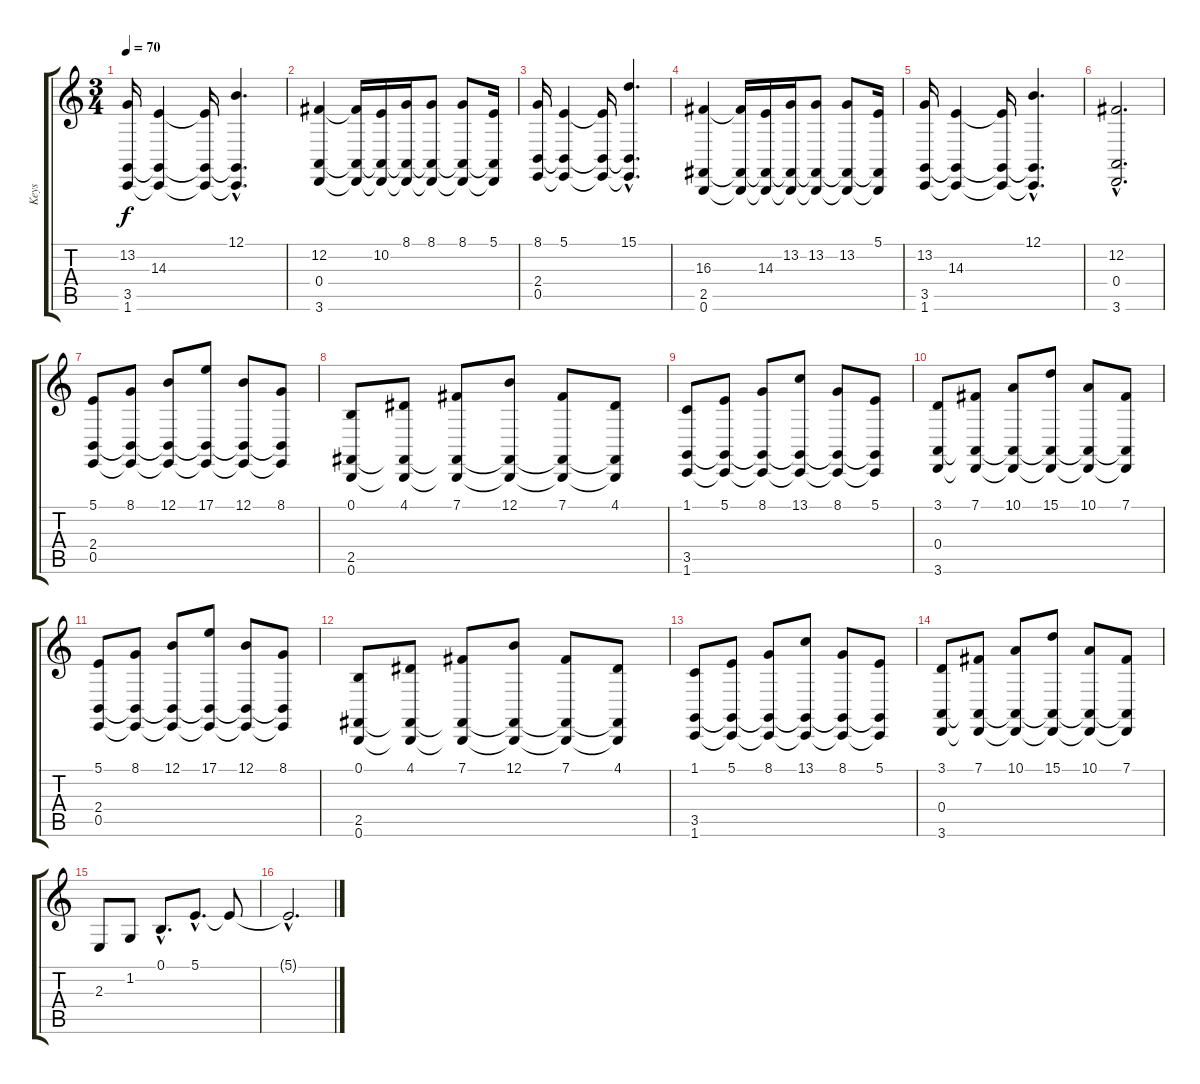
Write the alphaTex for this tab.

\track ("Keys" "Keys") {instrument acousticgrandpiano}
\staff {score tabs}
\tuning (B3 Gb3 D3 A2 E2 B1) {hide}
\ts (3 4)
\tempo 70
\clef g2
\ks c
(13.2 3.5 1.6).16{dy f} (14.3 3.5{t} 1.6{t}).4 (14.3{t} 3.5{t} 1.6{t}).16 (12.1{hac} 3.5{hac t} 1.6{hac t}).4{d} |
(12.2 0.4 3.6).4 (12.2{t} 0.4{t} 3.6{t}).16 (10.2 0.4{t} 3.6{t}).16 (8.1 0.4{t} 3.6{t}).16 (8.1 0.4{t} 3.6{t}).8 (8.1 0.4{t} 3.6{t}).8 (5.1 0.4{t} 3.6{t}).16 |
(8.1 2.4 0.5).16 (5.1 2.4{t} 0.5{t}).4 (5.1{t} 2.4{t} 0.5{t}).16 (15.1{hac} 2.4{hac t} 0.5{hac t}).4{d} |
(16.3 2.5 0.6).4 (16.3{t} 2.5{t} 0.6{t}).16 (14.3 2.5{t} 0.6{t}).16 (13.2 2.5{t} 0.6{t}).16 (13.2 2.5{t} 0.6{t}).8 (13.2 2.5{t} 0.6{t}).8 (5.1 2.5{t} 0.6{t}).16 |
(13.2 3.5 1.6).16 (14.3 3.5{t} 1.6{t}).4 (14.3{t} 3.5{t} 1.6{t}).16 (12.1{hac} 3.5{hac t} 1.6{hac t}).4{d} |
(12.2{hac} 0.4{hac} 3.6{hac}).2{d} |
(5.1 2.4 0.5).8 (8.1 2.4{t} 0.5{t}).8 (12.1 2.4{t} 0.5{t}).8 (17.1 2.4{t} 0.5{t}).8 (12.1 2.4{t} 0.5{t}).8 (8.1 2.4{t} 0.5{t}).8 |
(0.1 2.5 0.6).8 (4.1 2.5{t} 0.6{t}).8 (7.1 2.5{t} 0.6{t}).8 (12.1 2.5{t} 0.6{t}).8 (7.1 2.5{t} 0.6{t}).8 (4.1 2.5{t} 0.6{t}).8 |
(1.1 3.5 1.6).8 (5.1 3.5{t} 1.6{t}).8 (8.1 3.5{t} 1.6{t}).8 (13.1 3.5{t} 1.6{t}).8 (8.1 3.5{t} 1.6{t}).8 (5.1 3.5{t} 1.6{t}).8 |
(3.1 0.4 3.6).8 (7.1 0.4{t} 3.6{t}).8 (10.1 0.4{t} 3.6{t}).8 (15.1 0.4{t} 3.6{t}).8 (10.1 0.4{t} 3.6{t}).8 (7.1 0.4{t} 3.6{t}).8 |
(5.1 2.4 0.5).8 (8.1 2.4{t} 0.5{t}).8 (12.1 2.4{t} 0.5{t}).8 (17.1 2.4{t} 0.5{t}).8 (12.1 2.4{t} 0.5{t}).8 (8.1 2.4{t} 0.5{t}).8 |
(0.1 2.5 0.6).8 (4.1 2.5{t} 0.6{t}).8 (7.1 2.5{t} 0.6{t}).8 (12.1 2.5{t} 0.6{t}).8 (7.1 2.5{t} 0.6{t}).8 (4.1 2.5{t} 0.6{t}).8 |
(1.1 3.5 1.6).8 (5.1 3.5{t} 1.6{t}).8 (8.1 3.5{t} 1.6{t}).8 (13.1 3.5{t} 1.6{t}).8 (8.1 3.5{t} 1.6{t}).8 (5.1 3.5{t} 1.6{t}).8 |
(3.1 0.4 3.6).8 (7.1 0.4{t} 3.6{t}).8 (10.1 0.4{t} 3.6{t}).8 (15.1 0.4{t} 3.6{t}).8 (10.1 0.4{t} 3.6{t}).8 (7.1 0.4{t} 3.6{t}).8 |
2.3.8 1.2.8 0.1{hac}.8{d} 5.1{hac}.8{d} 5.1{t}.8 |
5.1{hac t}.2{d}
